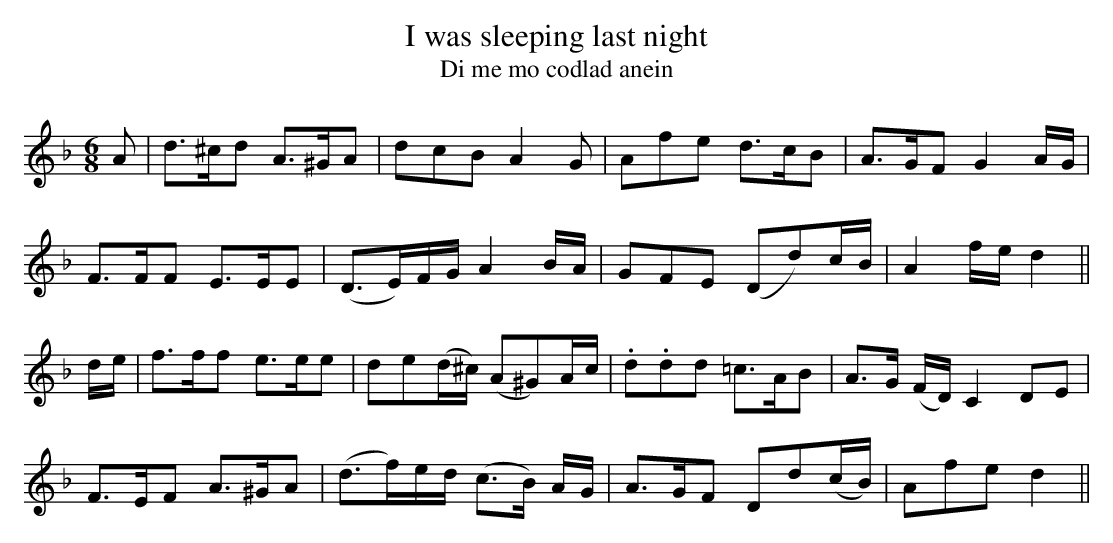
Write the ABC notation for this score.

X:1
T:I was sleeping last night
T:Di me mo codlad anein
M:6/8
L:1/8
K:F
A|d>^cd A>^GA|dcB A2G|Afe d>cB|A>GF G2 A/G/|
F>FF E>EE|(D>E)F/G/ A2 B/A/|GFE (Dd)c/B/|A2f/e/ d2||
d/e/|f>ff e>ee|de(d/^c/) (A^G)A/c/|.d.dd =c>AB|A>G (F/D/)C2 DE|
F>EF A>^GA|(d>f)e/d/ (c>B) A/G/|A>GF Dd(c/B/)|Afe d2||
